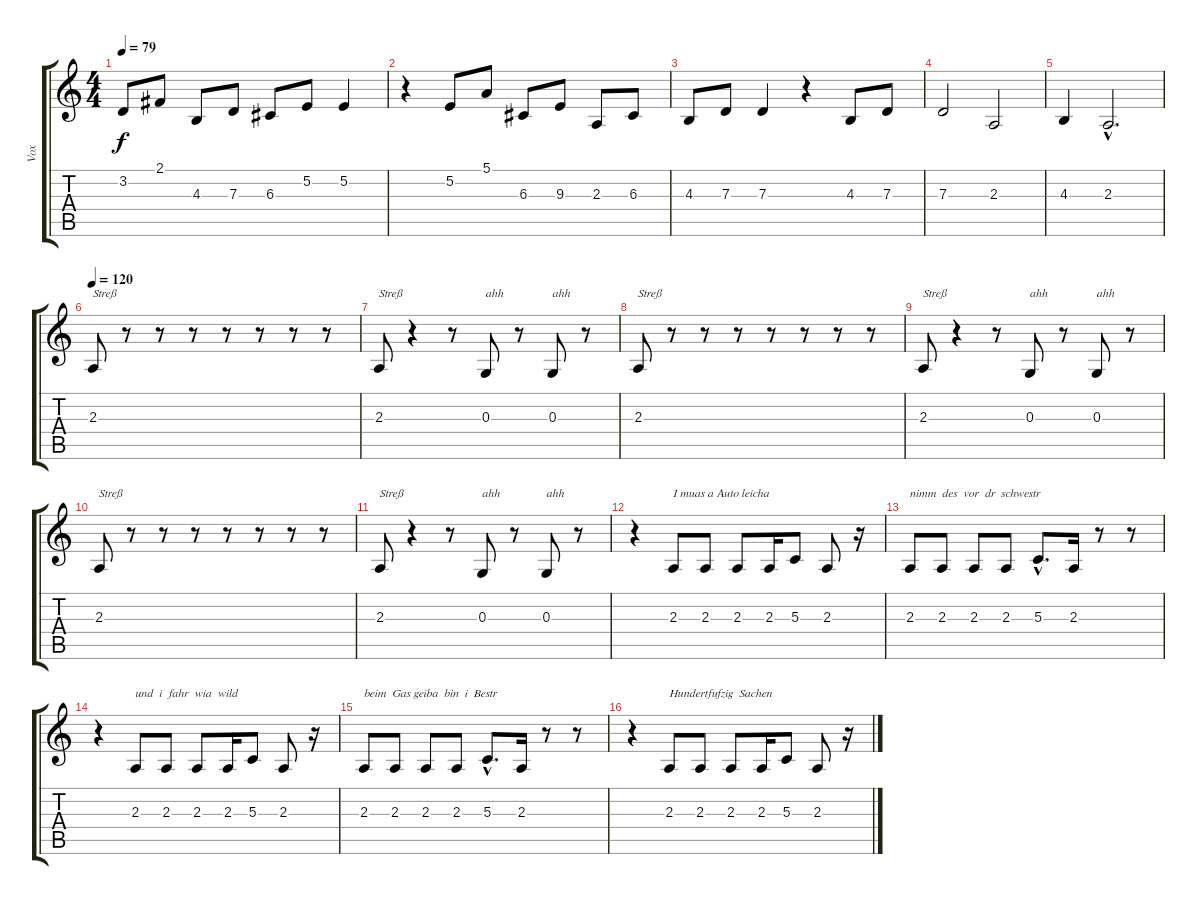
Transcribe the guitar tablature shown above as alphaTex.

\track ("Vox" "Vox") {instrument lead6voice}
\staff {score tabs}
\tuning (E4 B3 G3 D3 A2 E2) {hide}
\ts (4 4)
\tempo 79
\clef g2
\ks c
3.2.8{dy f} 2.1.8 4.3.8 7.3.8 6.3.8 5.2.8 5.2.4 |
r.4 5.2.8 5.1.8 6.3.8 9.3.8 2.3.8 6.3.8 |
4.3.8 7.3.8 7.3.4 r.4 4.3.8 7.3.8 |
7.3.2 2.3.2 |
4.3.4 2.3{hac}.2{d} |
\tempo 120
2.3.8{txt "Streß"} r.8 r.8 r.8 r.8 r.8 r.8 r.8 |
2.3.8{txt "Streß"} r.4 r.8 0.3.8{txt "ahh"} r.8 0.3.8{txt "ahh"} r.8 |
2.3.8{txt "Streß"} r.8 r.8 r.8 r.8 r.8 r.8 r.8 |
2.3.8{txt "Streß"} r.4 r.8 0.3.8{txt "ahh"} r.8 0.3.8{txt "ahh"} r.8 |
2.3.8{txt "Streß"} r.8 r.8 r.8 r.8 r.8 r.8 r.8 |
2.3.8{txt "Streß"} r.4 r.8 0.3.8{txt "ahh"} r.8 0.3.8{txt "ahh"} r.8 |
r.4 2.3.8{txt "I muas a Auto leicha"} 2.3.8 2.3.8 2.3.16 5.3.8 2.3.8 r.16 |
2.3.8{txt "nimm  des  vor  dr  schwestr"} 2.3.8 2.3.8 2.3.8 5.3{hac}.8{d} 2.3.16 r.8 r.8 |
r.4 2.3.8{txt "und  i  fahr  wia  wild"} 2.3.8 2.3.8 2.3.16 5.3.8 2.3.8 r.16 |
2.3.8{txt "beim  Gas geiba  bin  i  Bestr"} 2.3.8 2.3.8 2.3.8 5.3{hac}.8{d} 2.3.16 r.8 r.8 |
r.4 2.3.8{txt "Hundertfufzig  Sachen"} 2.3.8 2.3.8 2.3.16 5.3.8 2.3.8 r.16
